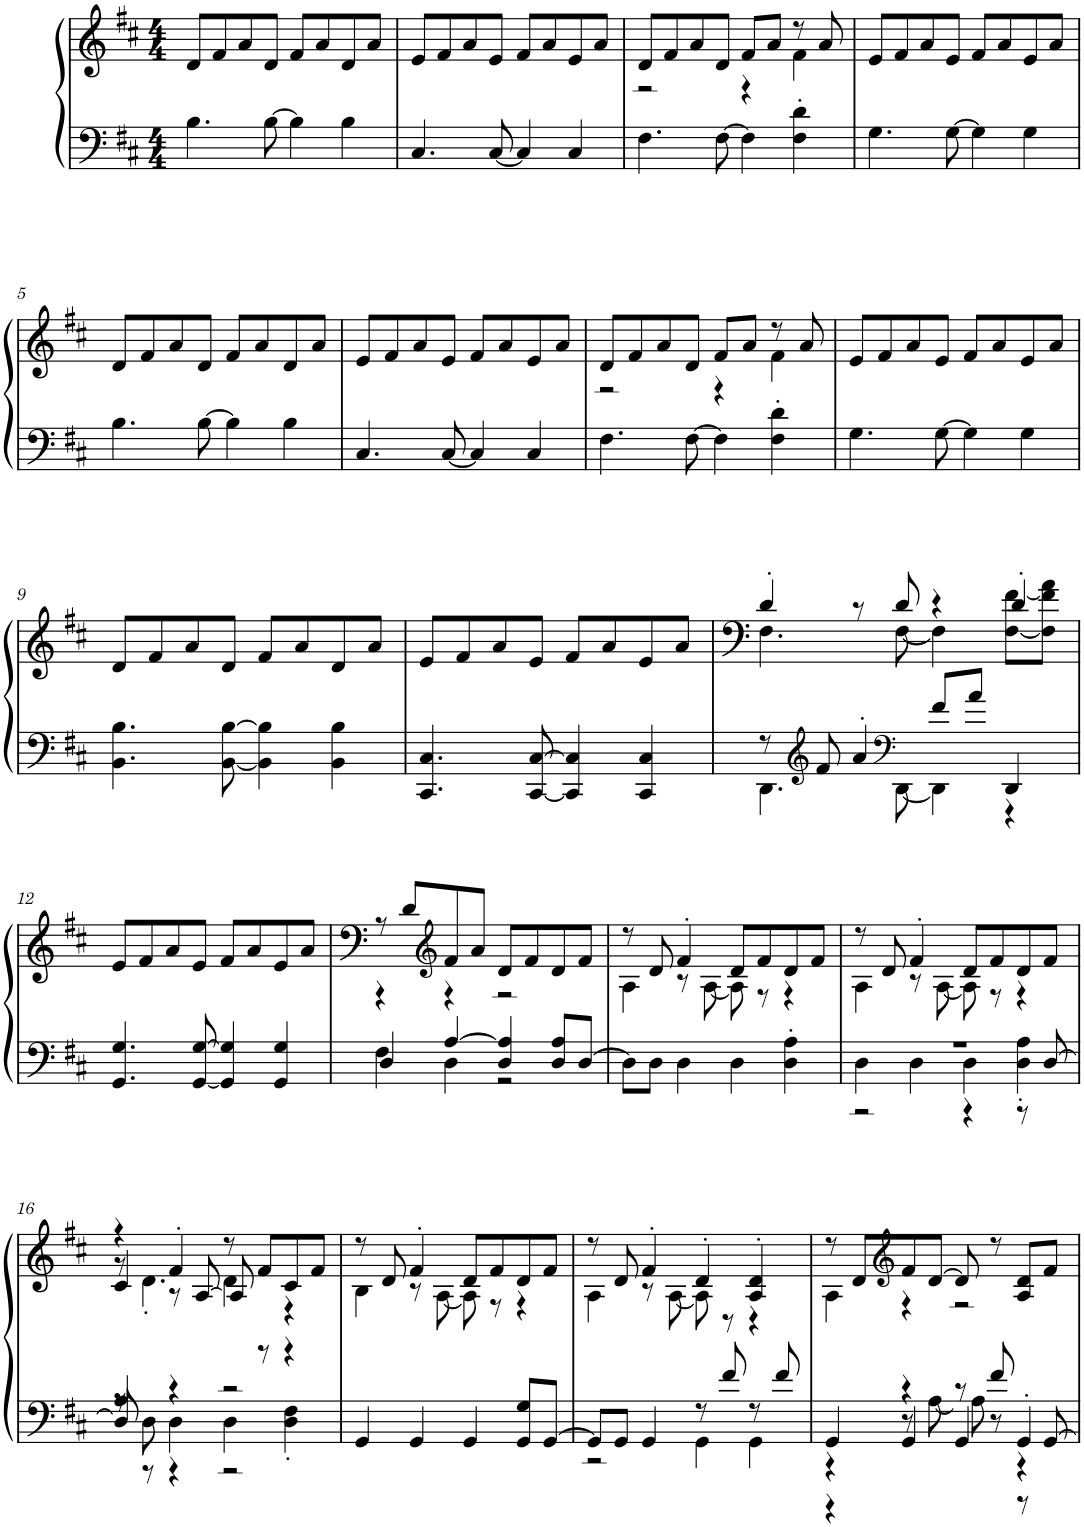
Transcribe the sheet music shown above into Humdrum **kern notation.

**kern	**kern
*part1	*part1
*staff2	*staff1
*I"Piano	*
*clefF4	*clefG2
*k[f#c#]	*k[f#c#]
*M4/4	*M4/4
=1	=1
4.B\	8d/L
.	8f#/
.	8a/
[8B\	8d/J
4B\]	8f#/L
.	8a/
4B\	8d/
.	8a/J
=2	=2
4.C#/	8e/L
.	8f#/
.	8a/
[8C#/	8e/J
4C#/]	8f#/L
.	8a/
4C#/	8e/
.	8a/J
=3	=3
*	*^
4.F#\	8d/L	2r
.	8f#/	.
.	8a/	.
[8F#\	8d/J	.
4F#\]	8f#/L	4r
.	8a/J	.
4F#\' 4d\'	8r	4f#\
.	8a/	.
*	*v	*v
=4	=4
4.G\	8e/L
.	8f#/
.	8a/
[8G\	8e/J
4G\]	8f#/L
.	8a/
4G\	8e/
.	8a/J
!!LO:LB:g=z
=5	=5
4.B\	8d/L
.	8f#/
.	8a/
[8B\	8d/J
4B\]	8f#/L
.	8a/
4B\	8d/
.	8a/J
=6	=6
4.C#/	8e/L
.	8f#/
.	8a/
[8C#/	8e/J
4C#/]	8f#/L
.	8a/
4C#/	8e/
.	8a/J
=7	=7
*	*^
4.F#\	8d/L	2r
.	8f#/	.
.	8a/	.
[8F#\	8d/J	.
4F#\]	8f#/L	4r
.	8a/J	.
4F#\' 4d\'	8r	4f#\
.	8a/	.
*	*v	*v
=8	=8
4.G\	8e/L
.	8f#/
.	8a/
[8G\	8e/J
4G\]	8f#/L
.	8a/
4G\	8e/
.	8a/J
!!LO:LB:g=z
=9	=9
4.BB\ 4.B\	8d/L
.	8f#/
.	8a/
[8BB\ [8B\	8d/J
4BB\] 4B\]	8f#/L
.	8a/
4BB\ 4B\	8d/
.	8a/J
=10	=10
4.CC#/ 4.C#/	8e/L
.	8f#/
.	8a/
[8CC#/ [8C#/	8e/J
4CC#/] 4C#/]	8f#/L
.	8a/
4CC#/ 4C#/	8e/
.	8a/J
=11	=11
*^	*^
8r	4.DD\	4d'/	4.F#\
*clefG2	*	*	*
8f#/	.	.	.
4a'/	.	8r	.
*clefF4	*	*	*
.	[8DD\	8d/	[8F#\
8f#/L	4DD\]	4r	4F#\]
8a/J	.	.	.
4DD/	4r	4d'/	[8F#\ [8f#\L
.	.	.	8F#\] 8f#\] 8a\J
*v	*v	*	*
*	*v	*v
!!LO:LB:g=z
=12	=12
4.GG/ 4.G/	8e/L
.	8f#/
.	8a/
[8GG/ [8G/	8e/J
4GG/] 4G/]	8f#/L
.	8a/
4GG/ 4G/	8e/
.	8a/J
=13	=13
*^	*^
4D/	4F#\	8r	4r
.	.	8d/L	.
*	*	*clefG2	*
[4A/	4D\	8f#/	4r
.	.	8a/J	.
4D/ 4A/]	2r	8d/L	2r
.	.	8f#/	.
8D/ 8A/L	.	8d/	.
[8D/J	.	8f#/J	.
*v	*v	*	*
=14	=14	=14
8D\L]	8r	4A\
8D\J	8d/	.
4D\	4f#'/	8r
.	.	[8A\
4D\	8d/L	8A\]
.	8f#/	8r
4D\' 4A\'	8d/	4r
.	8f#/J	.
=15	=15	=15
*^	*	*
*	*^	*	*
1r	4D\	2r	8r	4A\
.	.	.	8d/	.
.	4D\	.	4f#'/	8r
.	.	.	.	[8A\
.	4D\	4r	8d/L	8A\]
.	.	.	8f#/	8r
.	4D\' 4A\'	8r	8d/	4r
.	.	[8D/	8f#/J	.
!!LO:LB:g=z
=16	=16	=16	=16	=16
*	*	*	*	*^
4A/	8r	8D/]	4r	8r	4c#/
.	8D\	8r	.	4.d'\	.
4r	4D\	4r	4f#'/	.	8r
.	.	.	.	.	[8A/
2r	4D\	2r	8r	4d\	8A/]
.	.	.	8f#/L	.	8r
.	4D\' 4F#\'	.	8c#/	4r	4r
.	.	.	8f#/J	.	.
*v	*v	*v	*	*	*
*	*	*v	*v
=17	=17	=17
4GG/	8r	4B\
.	8d/	.
4GG/	4f#'/	8r
.	.	[8A\
4GG/	8d/L	8A\]
.	8f#/	8r
8GG/ 8G/L	8d/	4r
[8GG/J	8f#/J	.
=18	=18	=18
*^	*	*
8GG/L]	2r	8r	4A\
8GG/J	.	8d/	.
4GG/	.	4f#'/	8r
.	.	.	[8A\
8r	4GG\	4d'/	8A\]
8f#/	.	.	8r
8r	4GG\	4A/' 4d/'	4r
8f#/	.	.	.
=19	=19	=19	=19
*	*^	*	*
4GG/	4r	4r	8r	4A\
.	.	.	8d/L	.
*	*	*	*clefG2	*
4r	8r	4GG/	8f#/	4r
.	[8A\	.	[8d/J	.
8r	8A\]	4GG/	8d/]	2r
8f#/	8r	.	8r	.
4GG'/	4r	8r	8A/ 8d/L	.
.	.	[8GG/	8f#/J	.
*v	*v	*v	*	*
*	*v	*v
=	=
*-	*-
